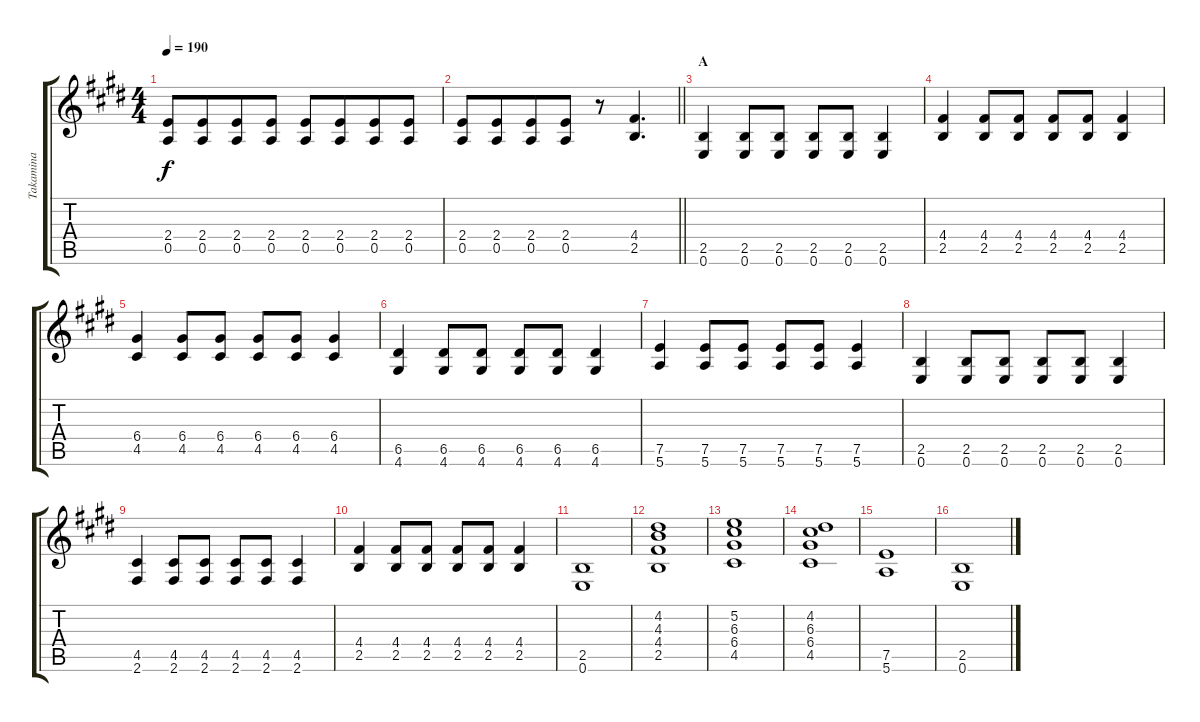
\track ("Takamina" "Takamina") {instrument distortionguitar}
\staff {score tabs}
\tuning (E4 B3 G3 D3 A2 E2) {hide}
\ts (4 4)
\tempo 190
\clef g2
\ks e
(2.4 0.5).8{dy f} (2.4 0.5).8{beam merge} (2.4 0.5).8 (2.4 0.5).8 (2.4 0.5).8 (2.4 0.5).8{beam merge} (2.4 0.5).8 (2.4 0.5).8 |
\barLineRight lightlight
(2.4 0.5).8 (2.4 0.5).8{beam merge} (2.4 0.5).8 (2.4 0.5).8 r.8 (4.4 2.5).4{d} |
\section ("" "A")
(2.5 0.6).4 (2.5 0.6).8 (2.5 0.6).8 (2.5 0.6).8 (2.5 0.6).8 (2.5 0.6).4 |
(4.4 2.5).4 (4.4 2.5).8 (4.4 2.5).8 (4.4 2.5).8 (4.4 2.5).8 (4.4 2.5).4 |
(6.4 4.5).4 (6.4 4.5).8 (6.4 4.5).8 (6.4 4.5).8 (6.4 4.5).8 (6.4 4.5).4 |
(6.5 4.6).4 (6.5 4.6).8 (6.5 4.6).8 (6.5 4.6).8 (6.5 4.6).8 (6.5 4.6).4 |
(7.5 5.6).4 (7.5 5.6).8 (7.5 5.6).8 (7.5 5.6).8 (7.5 5.6).8 (7.5 5.6).4 |
(2.5 0.6).4 (2.5 0.6).8 (2.5 0.6).8 (2.5 0.6).8 (2.5 0.6).8 (2.5 0.6).4 |
(4.5 2.6).4 (4.5 2.6).8 (4.5 2.6).8 (4.5 2.6).8 (4.5 2.6).8 (4.5 2.6).4 |
(4.4 2.5).4 (4.4 2.5).8 (4.4 2.5).8 (4.4 2.5).8 (4.4 2.5).8 (4.4 2.5).4 |
(2.5 0.6).1 |
(4.2 4.3 4.4 2.5).1 |
(5.2 6.3 6.4 4.5).1 |
(4.2 6.3 6.4 4.5).1 |
(7.5 5.6).1 |
(2.5 0.6).1
